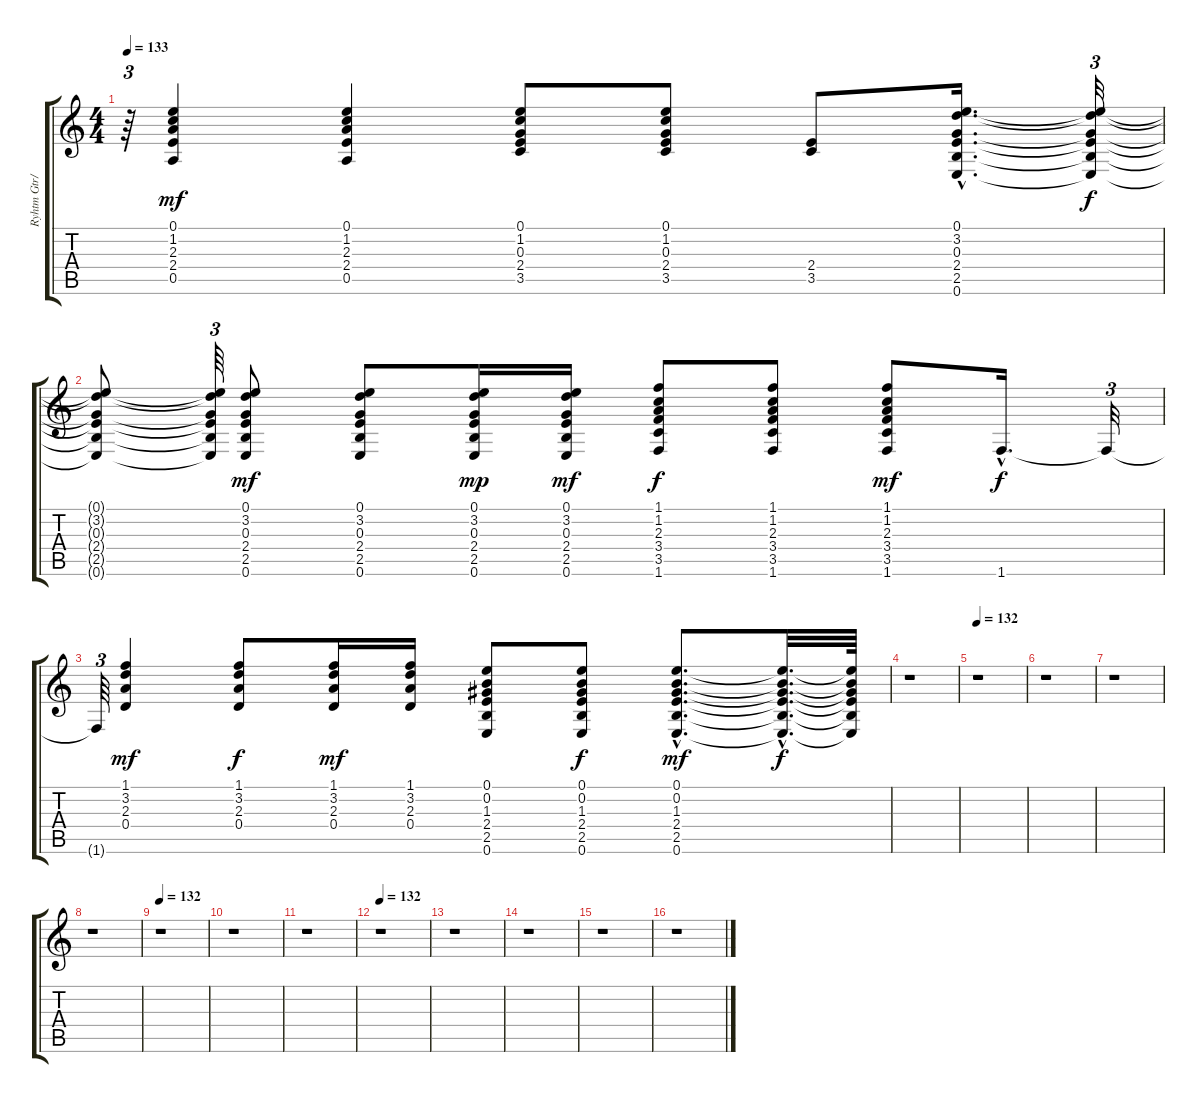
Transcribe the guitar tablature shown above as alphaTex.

\track ("Ryhtm Gtr/Fx" "Ryhtm Gtr/") {instrument acousticguitarsteel}
\staff {score tabs}
\tuning (E4 B3 G3 D3 A2 E2) {hide}
\ts (4 4)
\tempo 133
\clef g2
\ks c
r.64{tu (3 2) dy mp} (0.1 1.2 2.3 2.4 0.5).4{dy mf} (0.1 1.2 2.3 2.4 0.5).4 (0.1 1.2 0.3 2.4 3.5).8 (0.1 1.2 0.3 2.4 3.5).8 (2.4 3.5).8 (0.1{hac} 3.2{hac} 0.3{hac} 2.4{hac} 2.5{hac} 0.6{hac}).16{d} (0.1{t} 3.2{t} 0.3{t} 2.4{t} 2.5{t} 0.6{t}).32{tu (3 2) dy f} |
(0.1{t} 3.2{t} 0.3{t} 2.4{t} 2.5{t} 0.6{t}).8 (0.1{t} 3.2{t} 0.3{t} 2.4{t} 2.5{t} 0.6{t}).64{tu (3 2)} (0.1 3.2 0.3 2.4 2.5 0.6).8{dy mf} (0.1 3.2 0.3 2.4 2.5 0.6).8 (0.1 3.2 0.3 2.4 2.5 0.6).16{dy mp} (0.1 3.2 0.3 2.4 2.5 0.6).16{dy mf} (1.1 1.2 2.3 3.4 3.5 1.6).8{dy f} (1.1 1.2 2.3 3.4 3.5 1.6).8 (1.1 1.2 2.3 3.4 3.5 1.6).8{dy mf} 1.6{hac}.16{d dy f} 1.6{t}.32{tu (3 2)} |
1.6{t}.64{tu (3 2)} (1.1 3.2 2.3 0.4).4{dy mf} (1.1 3.2 2.3 0.4).8{dy f} (1.1 3.2 2.3 0.4).16{dy mf} (1.1 3.2 2.3 0.4).16 (0.1 0.2 1.3 2.4 2.5 0.6).8 (0.1 0.2 1.3 2.4 2.5 0.6).8{dy f} (0.1{hac} 0.2{hac} 1.3{hac} 2.4{hac} 2.5{hac} 0.6{hac}).8{d dy mf} (0.1{hac t} 0.2{hac t} 1.3{hac t} 2.4{hac t} 2.5{hac t} 0.6{hac t}).32{d dy f} (0.1{t} 0.2{t} 1.3{t} 2.4{t} 2.5{t} 0.6{t}).64 |
r.1 |
\tempo 132
r.1 |
r.1 |
r.1 |
r.1 |
\tempo 132
r.1 |
r.1 |
r.1 |
\tempo 132
r.1 |
r.1 |
r.1 |
r.1 |
r.1
